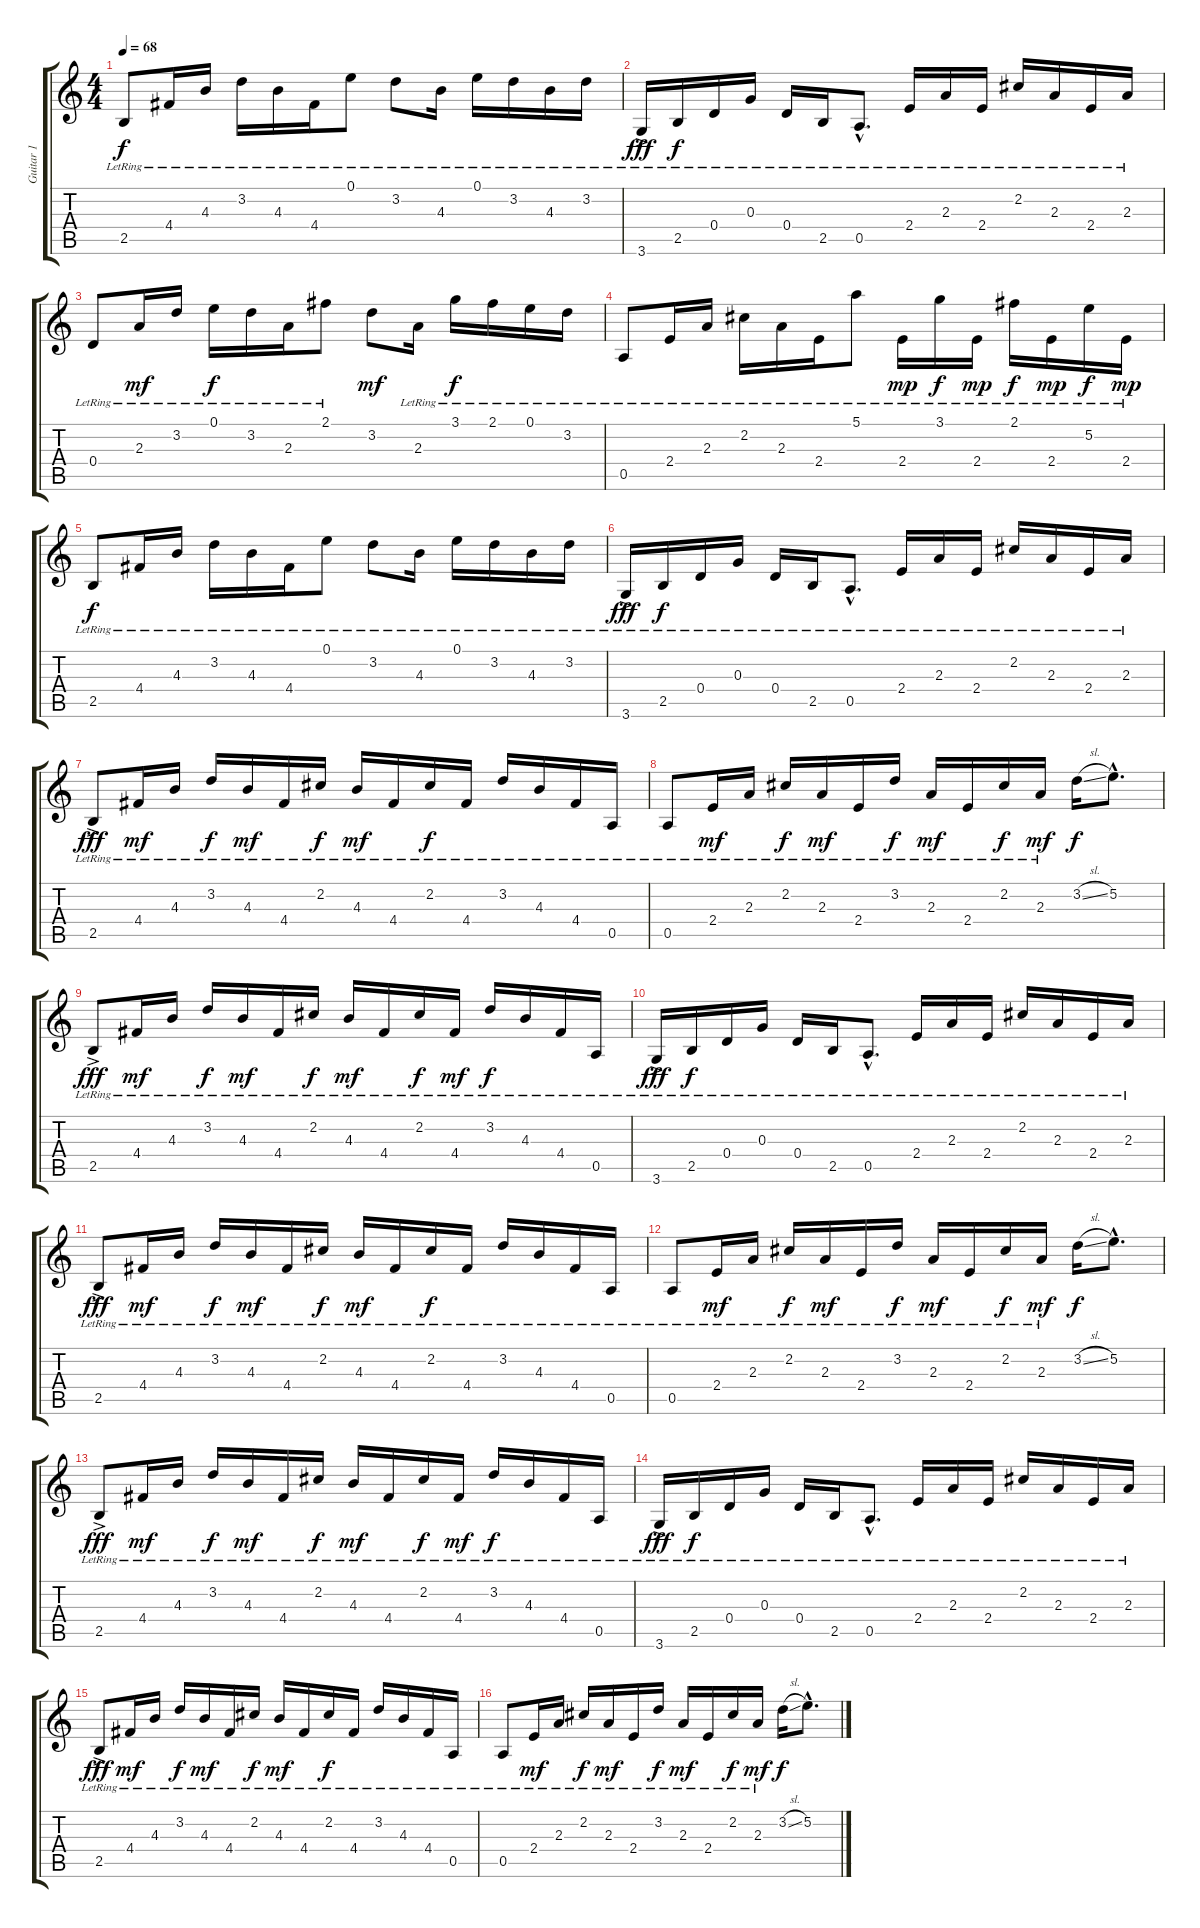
\track ("Guitar 1" "Guitar 1") {instrument acousticguitarsteel}
\staff {score tabs}
\tuning (E4 B3 G3 D3 A2 E2) {hide}
\ts (4 4)
\tempo 68
\clef g2
\ks c
2.5{lr}.8{dy f} 4.4{lr}.16 4.3{lr}.16 3.2{lr}.16 4.3{lr}.16 4.4{lr}.16 0.1{lr}.8 3.2{lr}.8 4.3{lr}.16 0.1{lr}.16 3.2{lr}.16 4.3{lr}.16 3.2{lr}.16 |
3.6{ac lr}.16{dy fff} 2.5{lr}.16{dy f} 0.4{lr}.16 0.3{lr}.16 0.4{lr}.16 2.5{lr}.16 0.5{hac lr}.8{d} 2.4{lr}.16 2.3{lr}.16 2.4{lr}.16 2.2{lr}.16 2.3{lr}.16 2.4{lr}.16 2.3{lr}.16 |
0.4{lr}.8 2.3{lr}.16{dy mf} 3.2{lr}.16 0.1{lr}.16{dy f} 3.2{lr}.16 2.3{lr}.16 2.1{lr}.8 3.2.8{dy mf} 2.3{lr}.16 3.1{lr}.16{dy f} 2.1{lr}.16 0.1{lr}.16 3.2{lr}.16 |
0.5{lr}.8 2.4{lr}.16 2.3{lr}.16 2.2{lr}.16 2.3{lr}.16 2.4{lr}.16 5.1{lr}.8 2.4{lr}.16{dy mp} 3.1{lr}.16{dy f} 2.4{lr}.16{dy mp} 2.1{lr}.16{dy f} 2.4{lr}.16{dy mp} 5.2{lr}.16{dy f} 2.4{lr}.16{dy mp} |
2.5{lr}.8{dy f} 4.4{lr}.16 4.3{lr}.16 3.2{lr}.16 4.3{lr}.16 4.4{lr}.16 0.1{lr}.8 3.2{lr}.8 4.3{lr}.16 0.1{lr}.16 3.2{lr}.16 4.3{lr}.16 3.2{lr}.16 |
3.6{ac lr}.16{dy fff} 2.5{lr}.16{dy f} 0.4{lr}.16 0.3{lr}.16 0.4{lr}.16 2.5{lr}.16 0.5{hac lr}.8{d} 2.4{lr}.16 2.3{lr}.16 2.4{lr}.16 2.2{lr}.16 2.3{lr}.16 2.4{lr}.16 2.3{lr}.16 |
2.5{ac lr}.8{dy fff} 4.4{lr}.16{dy mf} 4.3{lr}.16 3.2{lr}.16{dy f} 4.3{lr}.16{dy mf} 4.4{lr}.16 2.2{lr}.16{dy f} 4.3{lr}.16{dy mf} 4.4{lr}.16 2.2{lr}.16{dy f} 4.4{lr}.16 3.2{lr}.16 4.3{lr}.16 4.4{lr}.16 0.5{lr}.16 |
0.5{lr}.8 2.4{lr}.16{dy mf} 2.3{lr}.16 2.2{lr}.16{dy f} 2.3{lr}.16{dy mf} 2.4{lr}.16 3.2{lr}.16{dy f} 2.3{lr}.16{dy mf} 2.4{lr}.16 2.2{lr}.16{dy f} 2.3{lr}.16{dy mf} 3.2{sl}.16{dy f} 5.2{hac}.8{d} |
2.5{ac lr}.8{dy fff} 4.4{lr}.16{dy mf} 4.3{lr}.16 3.2{lr}.16{dy f} 4.3{lr}.16{dy mf} 4.4{lr}.16 2.2{lr}.16{dy f} 4.3{lr}.16{dy mf} 4.4{lr}.16 2.2{lr}.16{dy f} 4.4{lr}.16{dy mf} 3.2{lr}.16{dy f} 4.3{lr}.16 4.4{lr}.16 0.5{lr}.16 |
3.6{ac lr}.16{dy fff} 2.5{lr}.16{dy f} 0.4{lr}.16 0.3{lr}.16 0.4{lr}.16 2.5{lr}.16 0.5{hac lr}.8{d} 2.4{lr}.16 2.3{lr}.16 2.4{lr}.16 2.2{lr}.16 2.3{lr}.16 2.4{lr}.16 2.3{lr}.16 |
2.5{ac lr}.8{dy fff} 4.4{lr}.16{dy mf} 4.3{lr}.16 3.2{lr}.16{dy f} 4.3{lr}.16{dy mf} 4.4{lr}.16 2.2{lr}.16{dy f} 4.3{lr}.16{dy mf} 4.4{lr}.16 2.2{lr}.16{dy f} 4.4{lr}.16 3.2{lr}.16 4.3{lr}.16 4.4{lr}.16 0.5{lr}.16 |
0.5{lr}.8 2.4{lr}.16{dy mf} 2.3{lr}.16 2.2{lr}.16{dy f} 2.3{lr}.16{dy mf} 2.4{lr}.16 3.2{lr}.16{dy f} 2.3{lr}.16{dy mf} 2.4{lr}.16 2.2{lr}.16{dy f} 2.3{lr}.16{dy mf} 3.2{sl}.16{dy f} 5.2{hac}.8{d} |
2.5{ac lr}.8{dy fff} 4.4{lr}.16{dy mf} 4.3{lr}.16 3.2{lr}.16{dy f} 4.3{lr}.16{dy mf} 4.4{lr}.16 2.2{lr}.16{dy f} 4.3{lr}.16{dy mf} 4.4{lr}.16 2.2{lr}.16{dy f} 4.4{lr}.16{dy mf} 3.2{lr}.16{dy f} 4.3{lr}.16 4.4{lr}.16 0.5{lr}.16 |
3.6{ac lr}.16{dy fff} 2.5{lr}.16{dy f} 0.4{lr}.16 0.3{lr}.16 0.4{lr}.16 2.5{lr}.16 0.5{hac lr}.8{d} 2.4{lr}.16 2.3{lr}.16 2.4{lr}.16 2.2{lr}.16 2.3{lr}.16 2.4{lr}.16 2.3{lr}.16 |
2.5{ac lr}.8{dy fff} 4.4{lr}.16{dy mf} 4.3{lr}.16 3.2{lr}.16{dy f} 4.3{lr}.16{dy mf} 4.4{lr}.16 2.2{lr}.16{dy f} 4.3{lr}.16{dy mf} 4.4{lr}.16 2.2{lr}.16{dy f} 4.4{lr}.16 3.2{lr}.16 4.3{lr}.16 4.4{lr}.16 0.5{lr}.16 |
0.5{lr}.8 2.4{lr}.16{dy mf} 2.3{lr}.16 2.2{lr}.16{dy f} 2.3{lr}.16{dy mf} 2.4{lr}.16 3.2{lr}.16{dy f} 2.3{lr}.16{dy mf} 2.4{lr}.16 2.2{lr}.16{dy f} 2.3{lr}.16{dy mf} 3.2{sl}.16{dy f} 5.2{hac}.8{d}
